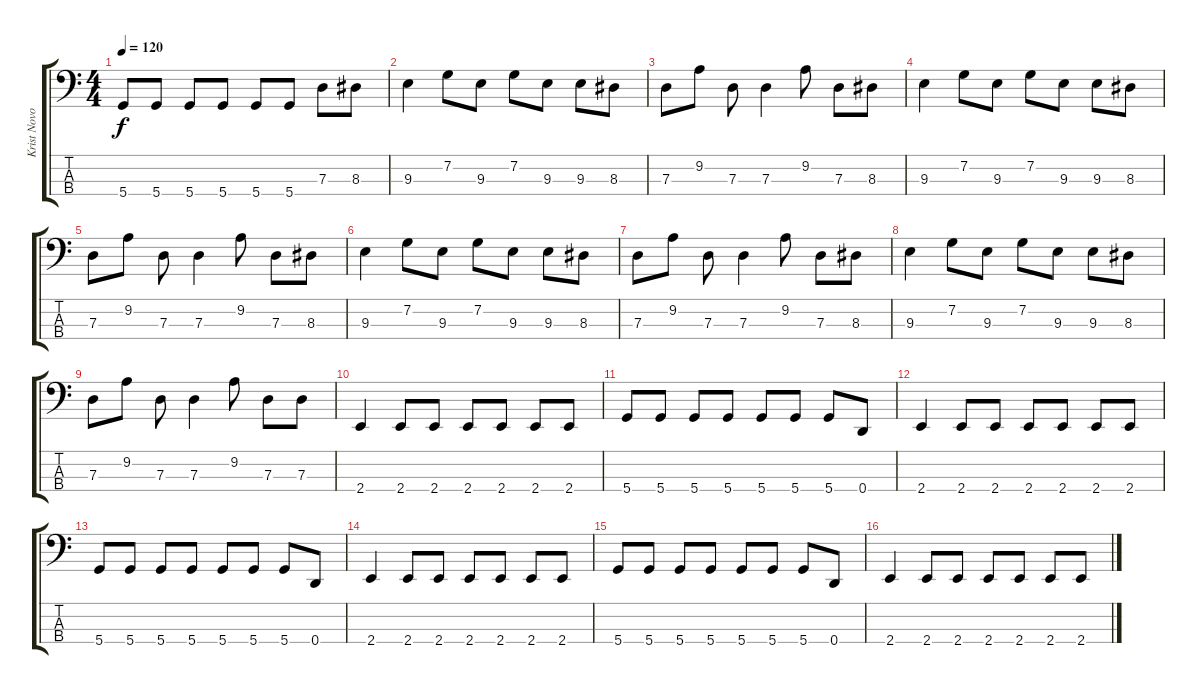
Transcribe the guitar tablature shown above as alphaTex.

\track ("Krist Novoselic : Bass" "Krist Novo") {instrument electricbasspick}
\staff {score tabs}
\tuning (F2 C2 G1 D1) {hide}
\ts (4 4)
\tempo 120
\clef f4
\ks c
5.4.8{dy f} 5.4.8 5.4.8 5.4.8 5.4.8 5.4.8 7.3.8 8.3.8 |
9.3.4 7.2.8 9.3.8 7.2.8 9.3.8 9.3.8 8.3.8 |
7.3.8 9.2.8 7.3.8 7.3.4 9.2.8 7.3.8 8.3.8 |
9.3.4 7.2.8 9.3.8 7.2.8 9.3.8 9.3.8 8.3.8 |
7.3.8 9.2.8 7.3.8 7.3.4 9.2.8 7.3.8 8.3.8 |
9.3.4 7.2.8 9.3.8 7.2.8 9.3.8 9.3.8 8.3.8 |
7.3.8 9.2.8 7.3.8 7.3.4 9.2.8 7.3.8 8.3.8 |
9.3.4 7.2.8 9.3.8 7.2.8 9.3.8 9.3.8 8.3.8 |
7.3.8 9.2.8 7.3.8 7.3.4 9.2.8 7.3.8 7.3.8 |
2.4.4 2.4.8 2.4.8 2.4.8 2.4.8 2.4.8 2.4.8 |
5.4.8 5.4.8 5.4.8 5.4.8 5.4.8 5.4.8 5.4.8 0.4.8 |
2.4.4 2.4.8 2.4.8 2.4.8 2.4.8 2.4.8 2.4.8 |
5.4.8 5.4.8 5.4.8 5.4.8 5.4.8 5.4.8 5.4.8 0.4.8 |
2.4.4 2.4.8 2.4.8 2.4.8 2.4.8 2.4.8 2.4.8 |
5.4.8 5.4.8 5.4.8 5.4.8 5.4.8 5.4.8 5.4.8 0.4.8 |
2.4.4 2.4.8 2.4.8 2.4.8 2.4.8 2.4.8 2.4.8
